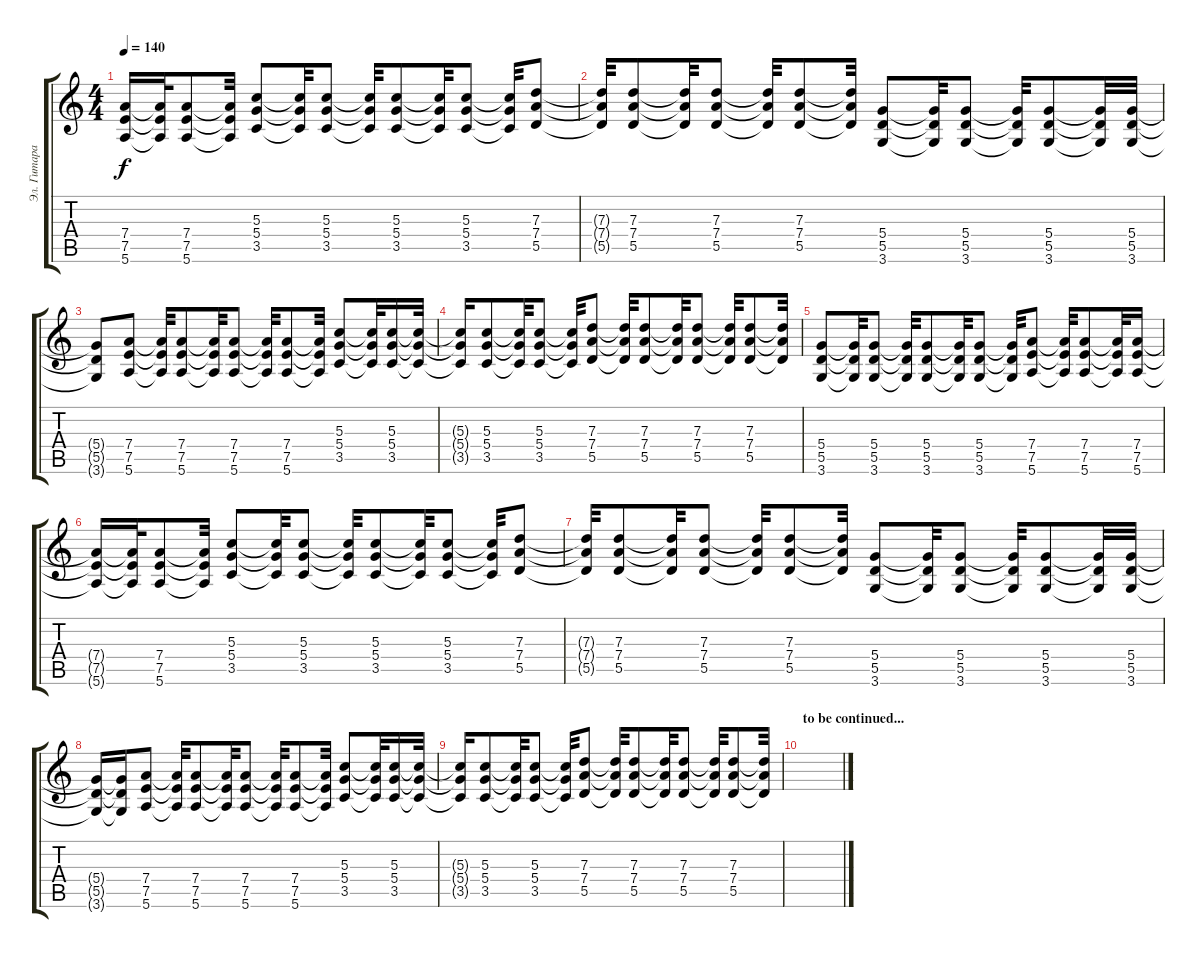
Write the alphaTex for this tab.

\track ("Эл. Гитара (ритм)" "Эл. Гитара") {instrument distortionguitar}
\staff {score tabs}
\tuning (E4 B3 G3 D3 A2 E2) {hide}
\ts (4 4)
\tempo 140
\clef g2
\ks c
(7.4{t} 7.5{t} 5.6{t}).16{dy f} (7.4{t} 7.5{t} 5.6{t}).32 (7.4 7.5 5.6).8 (7.4{t} 7.5{t} 5.6{t}).32 (5.3 5.4 3.5).8 (5.3{t} 5.4{t} 3.5{t}).32 (5.3 5.4 3.5).8 (5.3{t} 5.4{t} 3.5{t}).32 (5.3 5.4 3.5).8 (5.3{t} 5.4{t} 3.5{t}).32 (5.3 5.4 3.5).8 (5.3{t} 5.4{t} 3.5{t}).32 (7.3 7.4 5.5).8 |
(7.3{t} 7.4{t} 5.5{t}).32 (7.3 7.4 5.5).8 (7.3{t} 7.4{t} 5.5{t}).32 (7.3 7.4 5.5).8 (7.3{t} 7.4{t} 5.5{t}).32 (7.3 7.4 5.5).8 (7.3{t} 7.4{t} 5.5{t}).32 (5.4 5.5 3.6).8 (5.4{t} 5.5{t} 3.6{t}).32 (5.4 5.5 3.6).8 (5.4{t} 5.5{t} 3.6{t}).32 (5.4 5.5 3.6).8 (5.4{t} 5.5{t} 3.6{t}).32 (5.4 5.5 3.6).32 |
(5.4{t} 5.5{t} 3.6{t}).8 (7.4 7.5 5.6).8 (7.4{t} 7.5{t} 5.6{t}).32 (7.4 7.5 5.6).8 (7.4{t} 7.5{t} 5.6{t}).32 (7.4 7.5 5.6).8 (7.4{t} 7.5{t} 5.6{t}).32 (7.4 7.5 5.6).8 (7.4{t} 7.5{t} 5.6{t}).32 (5.3 5.4 3.5).8 (5.3{t} 5.4{t} 3.5{t}).32 (5.3 5.4 3.5).16 (5.3{t} 5.4{t} 3.5{t}).32 |
(5.3{t} 5.4{t} 3.5{t}).16 (5.3 5.4 3.5).8 (5.3{t} 5.4{t} 3.5{t}).32 (5.3 5.4 3.5).8 (5.3{t} 5.4{t} 3.5{t}).32 (7.3 7.4 5.5).8 (7.3{t} 7.4{t} 5.5{t}).32 (7.3 7.4 5.5).8 (7.3{t} 7.4{t} 5.5{t}).32 (7.3 7.4 5.5).8 (7.3{t} 7.4{t} 5.5{t}).32 (7.3 7.4 5.5).8 (7.3{t} 7.4{t} 5.5{t}).32 |
(5.4 5.5 3.6).8 (5.4{t} 5.5{t} 3.6{t}).32 (5.4 5.5 3.6).8 (5.4{t} 5.5{t} 3.6{t}).32 (5.4 5.5 3.6).8 (5.4{t} 5.5{t} 3.6{t}).32 (5.4 5.5 3.6).8 (5.4{t} 5.5{t} 3.6{t}).32 (7.4 7.5 5.6).8 (7.4{t} 7.5{t} 5.6{t}).32 (7.4 7.5 5.6).8 (7.4{t} 7.5{t} 5.6{t}).32 (7.4 7.5 5.6).16 |
(7.4{t} 7.5{t} 5.6{t}).16 (7.4{t} 7.5{t} 5.6{t}).32 (7.4 7.5 5.6).8 (7.4{t} 7.5{t} 5.6{t}).32 (5.3 5.4 3.5).8 (5.3{t} 5.4{t} 3.5{t}).32 (5.3 5.4 3.5).8 (5.3{t} 5.4{t} 3.5{t}).32 (5.3 5.4 3.5).8 (5.3{t} 5.4{t} 3.5{t}).32 (5.3 5.4 3.5).8 (5.3{t} 5.4{t} 3.5{t}).32 (7.3 7.4 5.5).8 |
(7.3{t} 7.4{t} 5.5{t}).32 (7.3 7.4 5.5).8 (7.3{t} 7.4{t} 5.5{t}).32 (7.3 7.4 5.5).8 (7.3{t} 7.4{t} 5.5{t}).32 (7.3 7.4 5.5).8 (7.3{t} 7.4{t} 5.5{t}).32 (5.4 5.5 3.6).8 (5.4{t} 5.5{t} 3.6{t}).32 (5.4 5.5 3.6).8 (5.4{t} 5.5{t} 3.6{t}).32 (5.4 5.5 3.6).8 (5.4{t} 5.5{t} 3.6{t}).32 (5.4 5.5 3.6).32 |
(5.4{t} 5.5{t} 3.6{t}).16 (5.4{t} 5.5{t} 3.6{t}).16 (7.4 7.5 5.6).8 (7.4{t} 7.5{t} 5.6{t}).32 (7.4 7.5 5.6).8 (7.4{t} 7.5{t} 5.6{t}).32 (7.4 7.5 5.6).8 (7.4{t} 7.5{t} 5.6{t}).32 (7.4 7.5 5.6).8 (7.4{t} 7.5{t} 5.6{t}).32 (5.3 5.4 3.5).8 (5.3{t} 5.4{t} 3.5{t}).32 (5.3 5.4 3.5).16 (5.3{t} 5.4{t} 3.5{t}).32 |
(5.3{t} 5.4{t} 3.5{t}).16 (5.3 5.4 3.5).8 (5.3{t} 5.4{t} 3.5{t}).32 (5.3 5.4 3.5).8 (5.3{t} 5.4{t} 3.5{t}).32 (7.3 7.4 5.5).8 (7.3{t} 7.4{t} 5.5{t}).32 (7.3 7.4 5.5).8 (7.3{t} 7.4{t} 5.5{t}).32 (7.3 7.4 5.5).8 (7.3{t} 7.4{t} 5.5{t}).32 (7.3 7.4 5.5).8 (7.3{t} 7.4{t} 5.5{t}).32 |
\section ("" "to be continued...")
